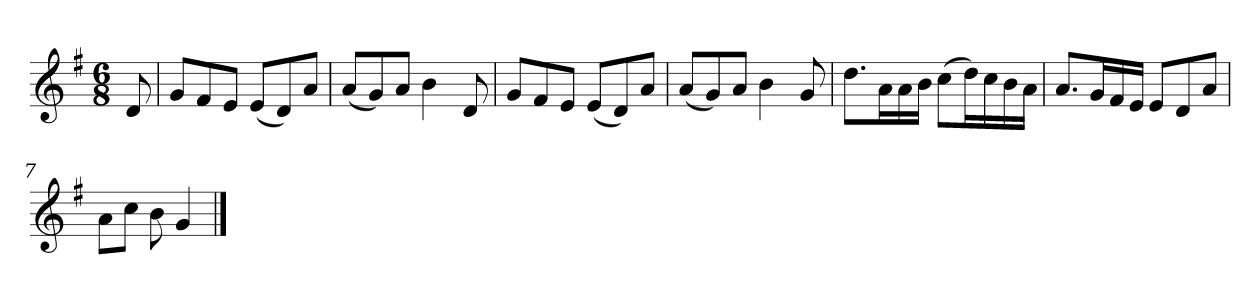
**kern
*part1
*staff1
*k[f#]
*M6/8
*MM120
=
8d
=1
8gL
8f#
8eJ
(8eL
8d)
8aJ
=2
(8aL
8g)
8aJ
4b
8d
=3
8gL
8f#
8eJ
(8eL
8d)
8aJ
=4
(8aL
8g)
8aJ
4b
8g
=5
8.ddL
16aL
16a
16bJJ
(8ccL
16ddL)
16cc
16b
16aJJ
=6
8.aL
16gL
16f#
16eJJ
8eL
8d
8aJ
=7
8aL
8ccJ
8b
4g
==
*-
